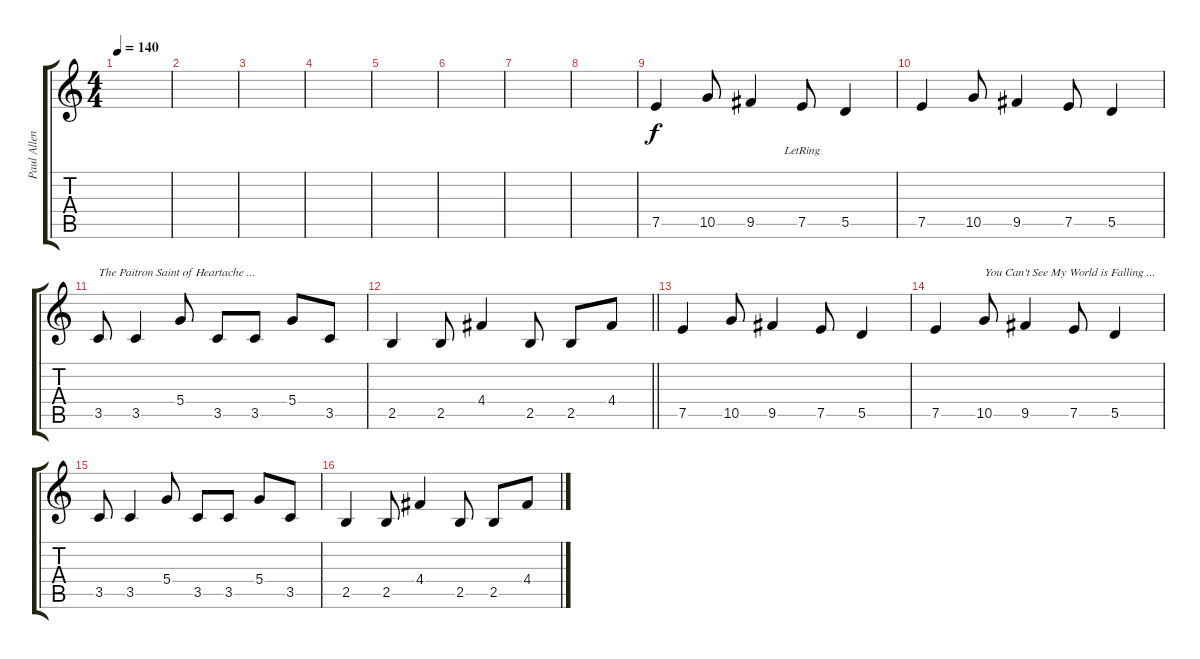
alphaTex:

\track ("Paul Allender" "Paul Allen") {instrument distortionguitar}
\staff {score tabs}
\tuning (E4 B3 G3 D3 A2 E2) {hide}
\ts (4 4)
\tempo 140
\clef g2
\ks c
|
|
|
|
|
|
|
|
7.5.4 10.5.8 9.5.4 7.5{lr}.8 5.5.4 |
7.5.4 10.5.8 9.5.4 7.5.8 5.5.4 |
3.5.8{txt "The Paitron Saint of Heartache ..."} 3.5.4 5.4.8 3.5.8 3.5.8 5.4.8 3.5.8 |
\barLineRight lightlight
2.5.4 2.5.8 4.4.4 2.5.8 2.5.8 4.4.8 |
7.5.4 10.5.8 9.5.4 7.5.8 5.5.4 |
7.5.4 10.5.8{txt "You Can't See My World is Falling ..."} 9.5.4 7.5.8 5.5.4 |
3.5.8 3.5.4 5.4.8 3.5.8 3.5.8 5.4.8 3.5.8 |
2.5.4 2.5.8 4.4.4 2.5.8 2.5.8 4.4.8
